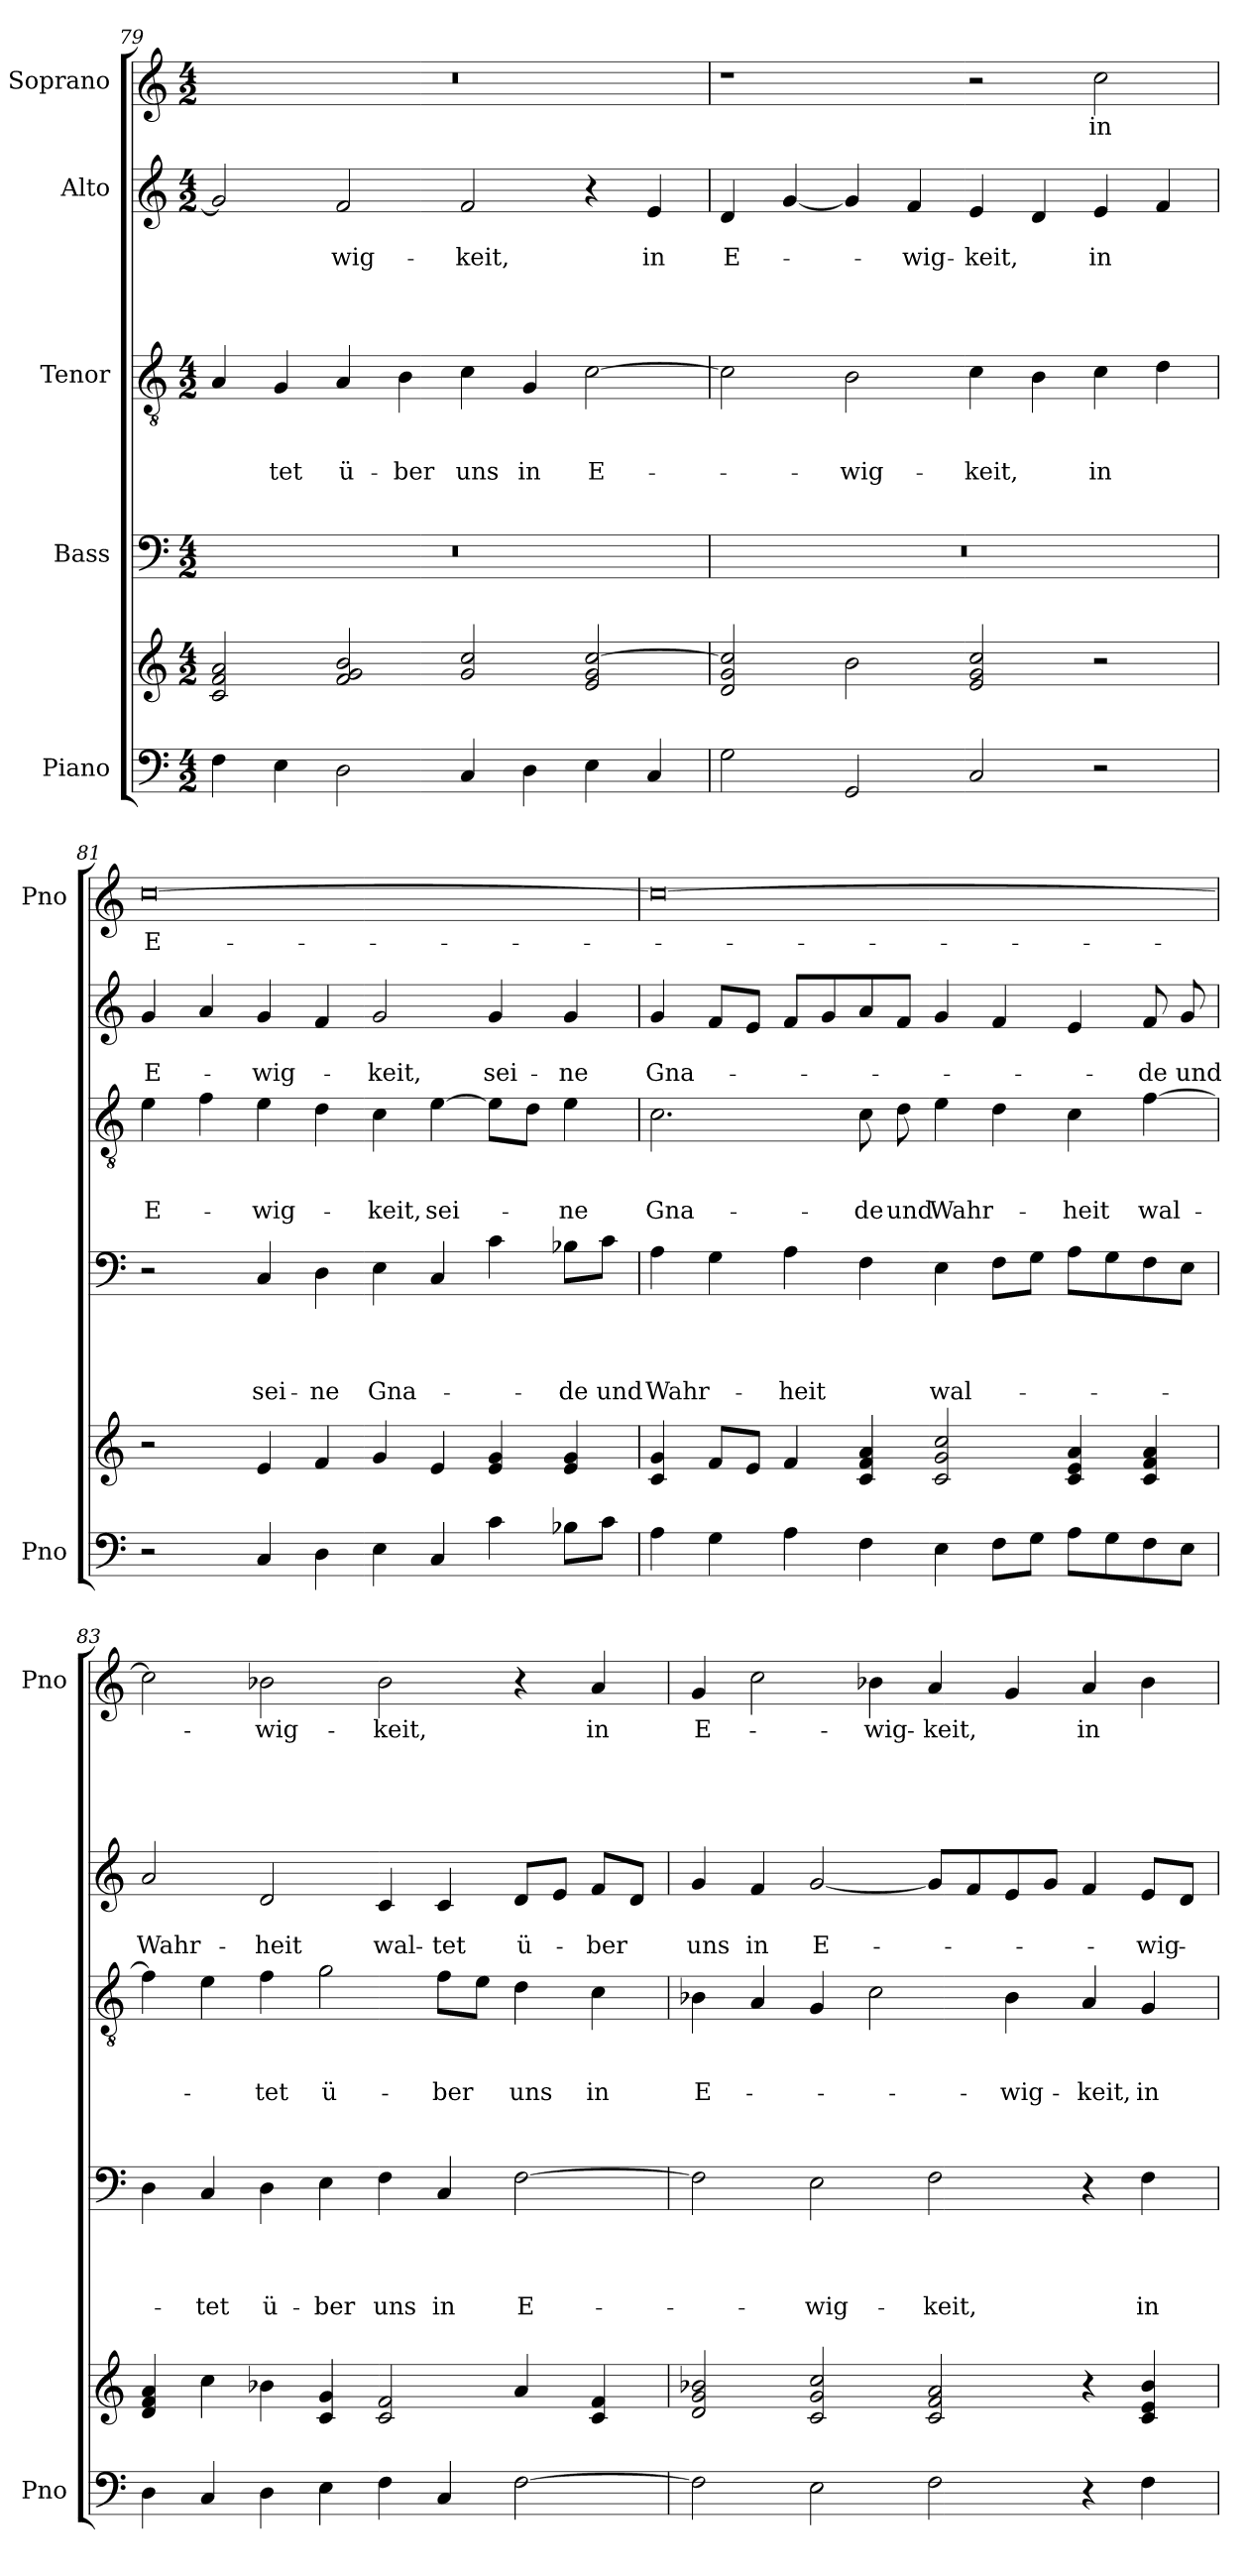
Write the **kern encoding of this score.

**kern	**kern	**kern	**text	**text	**text	**text	**text	**kern	**text	**text	**text	**text	**text	**kern	**text	**text	**text	**text	**text	**kern	**text	**text	**text	**text	**text
*part5	*part5	*part4	*part4	*part4	*part4	*part4	*part4	*part3	*part3	*part3	*part3	*part3	*part3	*part2	*part2	*part2	*part2	*part2	*part2	*part1	*part1	*part1	*part1	*part1	*part1
*staff6	*staff5	*staff4	*staff4	*staff4	*staff4	*staff4	*staff4	*staff3	*staff3	*staff3	*staff3	*staff3	*staff3	*staff2	*staff2	*staff2	*staff2	*staff2	*staff2	*staff1	*staff1	*staff1	*staff1	*staff1	*staff1
*I"Piano	*	*I"Bass	*	*	*	*	*	*I"Tenor	*	*	*	*	*	*I"Alto	*	*	*	*	*	*I"Soprano	*	*	*	*	*
*I'Pno	*	*	*	*	*	*	*	*	*	*	*	*	*	*	*	*	*	*	*	*I'Pno	*	*	*	*	*
!!LO:PB:g=z
*clefF4	*clefG2	*clefF4	*	*	*	*	*	*clefGv2	*	*	*	*	*	*clefG2	*	*	*	*	*	*clefG2	*	*	*	*	*
*k[]	*k[]	*k[]	*	*	*	*	*	*k[]	*	*	*	*	*	*k[]	*	*	*	*	*	*k[]	*	*	*	*	*
*C:	*C:	*C:	*	*	*	*	*	*C:	*	*	*	*	*	*C:	*	*	*	*	*	*C:	*	*	*	*	*
*M4/2	*M4/2	*M4/2	*	*	*	*	*	*M4/2	*	*	*	*	*	*M4/2	*	*	*	*	*	*M4/2	*	*	*	*	*
=79	=79	=79	=79	=79	=79	=79	=79	=79	=79	=79	=79	=79	=79	=79	=79	=79	=79	=79	=79	=79	=79	=79	=79	=79	=79
4F\	2c/ 2f/ 2a/	0r	.	.	.	.	.	4A/	.	.	.	.	­	2g/]	.	.	.	.	­	0r	.	.	.	.	.
4E\	.	.	.	.	.	.	.	4G/	.	.	-tet	.	.	.	.	.	.	.	.	.	.	.	.	.	.
2D\	2f/ 2g/ 2b/	.	.	.	.	.	.	4A/	.	.	ü-	.	.	2f/	.	-wig-	.	.	.	.	.	.	.	.	.
.	.	.	.	.	.	.	.	4B\	.	.	-ber	.	.	.	.	.	.	.	.	.	.	.	.	.	.
4C/	2g/ 2cc/	.	.	.	.	.	.	4c\	.	.	uns	.	.	2f/	.	-keit,	.	.	.	.	.	.	.	.	.
4D\	.	.	.	.	.	.	.	4G/	.	.	in	.	.	.	.	.	.	.	.	.	.	.	.	.	.
4E\	2e/ 2g/ [2cc/	.	.	.	.	.	.	[2c\	.	.	E-	.	.	4r	.	.	.	.	.	.	.	.	.	.	.
4C/	.	.	.	.	.	.	.	.	.	.	.	.	.	4e/	.	in	.	.	.	.	.	.	.	.	.
=80	=80	=80	=80	=80	=80	=80	=80	=80	=80	=80	=80	=80	=80	=80	=80	=80	=80	=80	=80	=80	=80	=80	=80	=80	=80
2G\	2d/ 2g/ 2cc/]	0r	.	.	.	.	.	2c\]	.	.	.	.	.	4d/	.	E-	.	.	.	1r	.	.	.	.	.
.	.	.	.	.	.	.	.	.	.	.	.	.	.	[4g/	.	.	.	.	.	.	.	.	.	.	.
2GG/	2b\	.	.	.	.	.	.	2B\	.	.	-wig-	.	.	4g/]	.	.	.	.	.	.	.	.	.	.	.
.	.	.	.	.	.	.	.	.	.	.	.	.	.	4f/	.	-wig-	.	.	.	.	.	.	.	.	.
2C/	2e/ 2g/ 2cc/	.	.	.	.	.	.	4c\	.	.	-keit,	.	.	4e/	.	-keit,	.	.	.	2r	.	.	.	.	.
.	.	.	.	.	.	.	.	4B\	.	.	.	.	.	4d/	.	.	.	.	.	.	.	.	.	.	.
2r	2r	.	.	.	.	.	.	4c\	.	.	in	.	.	4e/	.	in	.	.	.	2cc\	in	.	.	.	.
.	.	.	.	.	.	.	.	4d\	.	.	.	.	.	4f/	.	.	.	.	.	.	.	.	.	.	.
=81	=81	=81	=81	=81	=81	=81	=81	=81	=81	=81	=81	=81	=81	=81	=81	=81	=81	=81	=81	=81	=81	=81	=81	=81	=81
2r	2r	2r	.	.	.	.	.	4e\	.	.	E-	.	.	4g/	.	E-	.	.	.	[0cc	E-	.	.	.	.
.	.	.	.	.	.	.	.	4f\	.	.	.	.	.	4a/	.	.	.	.	.	.	.	.	.	.	.
4C/	4e/	4C/	.	.	.	sei-	.	4e\	.	.	-wig-	.	.	4g/	.	-wig-	.	.	.	.	.	.	.	.	.
4D\	4f/	4D\	.	.	.	-ne	.	4d\	.	.	.	.	.	4f/	.	.	.	.	.	.	.	.	.	.	.
4E\	4g/	4E\	.	.	.	Gna-	.	4c\	.	.	-keit,	.	.	2g/	.	-keit,	.	.	.	.	.	.	.	.	.
4C/	4e/	4C/	.	.	.	.	.	[4e\	.	.	sei-	.	.	.	.	.	.	.	.	.	.	.	.	.	.
4c\	4e/ 4g/	4c\	.	.	.	.	.	8e\L]	.	.	.	.	.	4g/	.	sei-	.	.	.	.	.	.	.	.	.
.	.	.	.	.	.	.	.	8d\J	.	.	.	.	.	.	.	.	.	.	.	.	.	.	.	.	.
8B-\L	4e/ 4g/	8B-X\L	.	.	.	-de	.	4e\	.	.	-ne	.	.	4g/	.	-ne	.	.	.	.	.	.	.	.	.
8c\J	.	8c\J	.	.	.	und	.	.	.	.	.	.	.	.	.	.	.	.	.	.	.	.	.	.	.
=82	=82	=82	=82	=82	=82	=82	=82	=82	=82	=82	=82	=82	=82	=82	=82	=82	=82	=82	=82	=82	=82	=82	=82	=82	=82
4A\	4c/ 4g/	4A\	.	.	.	Wahr-	.	2.c\	.	.	Gna-	.	.	4g/	.	Gna-	.	.	.	0cc_	.	.	.	.	.
4G\	8f/L	4G\	.	.	.	.	.	.	.	.	.	.	.	8f/L	.	.	.	.	.	.	.	.	.	.	.
.	8e/J	.	.	.	.	.	.	.	.	.	.	.	.	8e/J	.	.	.	.	.	.	.	.	.	.	.
4A\	4f/	4A\	.	.	.	-heit	.	.	.	.	.	.	.	8f/L	.	.	.	.	.	.	.	.	.	.	.
.	.	.	.	.	.	.	.	.	.	.	.	.	.	8g/	.	.	.	.	.	.	.	.	.	.	.
4F\	4c/ 4f/ 4a/	4F\	.	.	.	.	.	8c\	.	.	-de	.	.	8a/	.	.	.	.	.	.	.	.	.	.	.
.	.	.	.	.	.	.	.	8d\	.	.	und	.	.	8f/J	.	.	.	.	.	.	.	.	.	.	.
4E\	2c/ 2g/ 2cc/	4E\	.	.	.	wal-	.	4e\	.	.	Wahr-	.	.	4g/	.	.	.	.	.	.	.	.	.	.	.
8F\L	.	8F\L	.	.	.	.	.	4d\	.	.	.	.	.	4f/	.	.	.	.	.	.	.	.	.	.	.
8G\J	.	8G\J	.	.	.	.	.	.	.	.	.	.	.	.	.	.	.	.	.	.	.	.	.	.	.
8A\L	4c/ 4e/ 4a/	8A\L	.	.	.	.	.	4c\	.	.	-heit	.	.	4e/	.	.	.	.	.	.	.	.	.	.	.
8G\	.	8G\	.	.	.	.	.	.	.	.	.	.	.	.	.	.	.	.	.	.	.	.	.	.	.
8F\	4c/ 4f/ 4a/	8F\	.	.	.	.	.	[4f\	.	.	wal-	.	.	8f/	.	-de	.	.	.	.	.	.	.	.	.
8E\J	.	8E\J	.	.	.	.	.	.	.	.	.	.	.	8g/	.	und	.	.	.	.	.	.	.	.	.
!!LO:LB:g=z
=83	=83	=83	=83	=83	=83	=83	=83	=83	=83	=83	=83	=83	=83	=83	=83	=83	=83	=83	=83	=83	=83	=83	=83	=83	=83
4D\	4d/ 4f/ 4a/	4D\	.	.	.	.	­	4f\]	.	.	.	.	­	2a/	.	Wahr-	.	.	.	2cc\]	.	.	.	.	­
4C/	4cc\	4C/	.	.	.	-tet	.	4e\	.	.	.	.	.	.	.	.	.	.	.	.	.	.	.	.	.
4D\	4b-\	4D\	.	.	.	ü-	.	4f\	.	.	-tet	.	.	2d/	.	-heit	.	.	.	2b-X\	-wig-	.	.	.	.
4E\	4c/ 4g/	4E\	.	.	.	-ber	.	2g\	.	.	ü-	.	.	.	.	.	.	.	.	.	.	.	.	.	.
4F\	2c/ 2f/	4F\	.	.	.	uns	.	.	.	.	.	.	.	4c/	.	wal-	.	.	.	2b-\	-keit,	.	.	.	.
4C/	.	4C/	.	.	.	in	.	8f\L	.	.	-ber	.	.	4c/	.	-tet	.	.	.	.	.	.	.	.	.
.	.	.	.	.	.	.	.	8e\J	.	.	.	.	.	.	.	.	.	.	.	.	.	.	.	.	.
[2F\	4a/	[2F\	.	.	.	E-	.	4d\	.	.	uns	.	.	8d/L	.	ü-	.	.	.	4r	.	.	.	.	.
.	.	.	.	.	.	.	.	.	.	.	.	.	.	8e/J	.	.	.	.	.	.	.	.	.	.	.
.	4c/ 4f/	.	.	.	.	.	.	4c\	.	.	in	.	.	8f/L	.	-ber	.	.	.	4a/	in	.	.	.	.
.	.	.	.	.	.	.	.	.	.	.	.	.	.	8d/J	.	.	.	.	.	.	.	.	.	.	.
=84	=84	=84	=84	=84	=84	=84	=84	=84	=84	=84	=84	=84	=84	=84	=84	=84	=84	=84	=84	=84	=84	=84	=84	=84	=84
2F\]	2d/ 2g/ 2b-/	2F\]	.	.	.	.	.	4B-X\	.	.	E-	.	.	4g/	.	uns	.	.	.	4g/	E-	.	.	.	.
.	.	.	.	.	.	.	.	4A/	.	.	.	.	.	4f/	.	in	.	.	.	2cc\	.	.	.	.	.
2E\	2c/ 2g/ 2cc/	2E\	.	.	.	-wig-	.	4G/	.	.	.	.	.	[2g/	.	E-	.	.	.	.	.	.	.	.	.
.	.	.	.	.	.	.	.	2c\	.	.	.	.	.	.	.	.	.	.	.	4b-X\	-wig-	.	.	.	.
2F\	2c/ 2f/ 2a/	2F\	.	.	.	-keit,	.	.	.	.	.	.	.	8g/L]	.	.	.	.	.	4a/	-keit,	.	.	.	.
.	.	.	.	.	.	.	.	.	.	.	.	.	.	8f/	.	.	.	.	.	.	.	.	.	.	.
.	.	.	.	.	.	.	.	4B-\	.	.	-wig-	.	.	8e/	.	.	.	.	.	4g/	.	.	.	.	.
.	.	.	.	.	.	.	.	.	.	.	.	.	.	8g/J	.	.	.	.	.	.	.	.	.	.	.
4r	4r	4r	.	.	.	.	.	4A/	.	.	-keit,	.	.	4f/	.	.	.	.	.	4a/	in	.	.	.	.
4F\	4c/ 4e/ 4b-/	4F\	.	.	.	in	.	4G/	.	.	in	.	.	8e/L	.	-wig-	.	.	.	4b-\	.	.	.	.	.
.	.	.	.	.	.	.	.	.	.	.	.	.	.	8d/J	.	.	.	.	.	.	.	.	.	.	.
=	=	=	=	=	=	=	=	=	=	=	=	=	=	=	=	=	=	=	=	=	=	=	=	=	=
*-	*-	*-	*-	*-	*-	*-	*-	*-	*-	*-	*-	*-	*-	*-	*-	*-	*-	*-	*-	*-	*-	*-	*-	*-	*-
